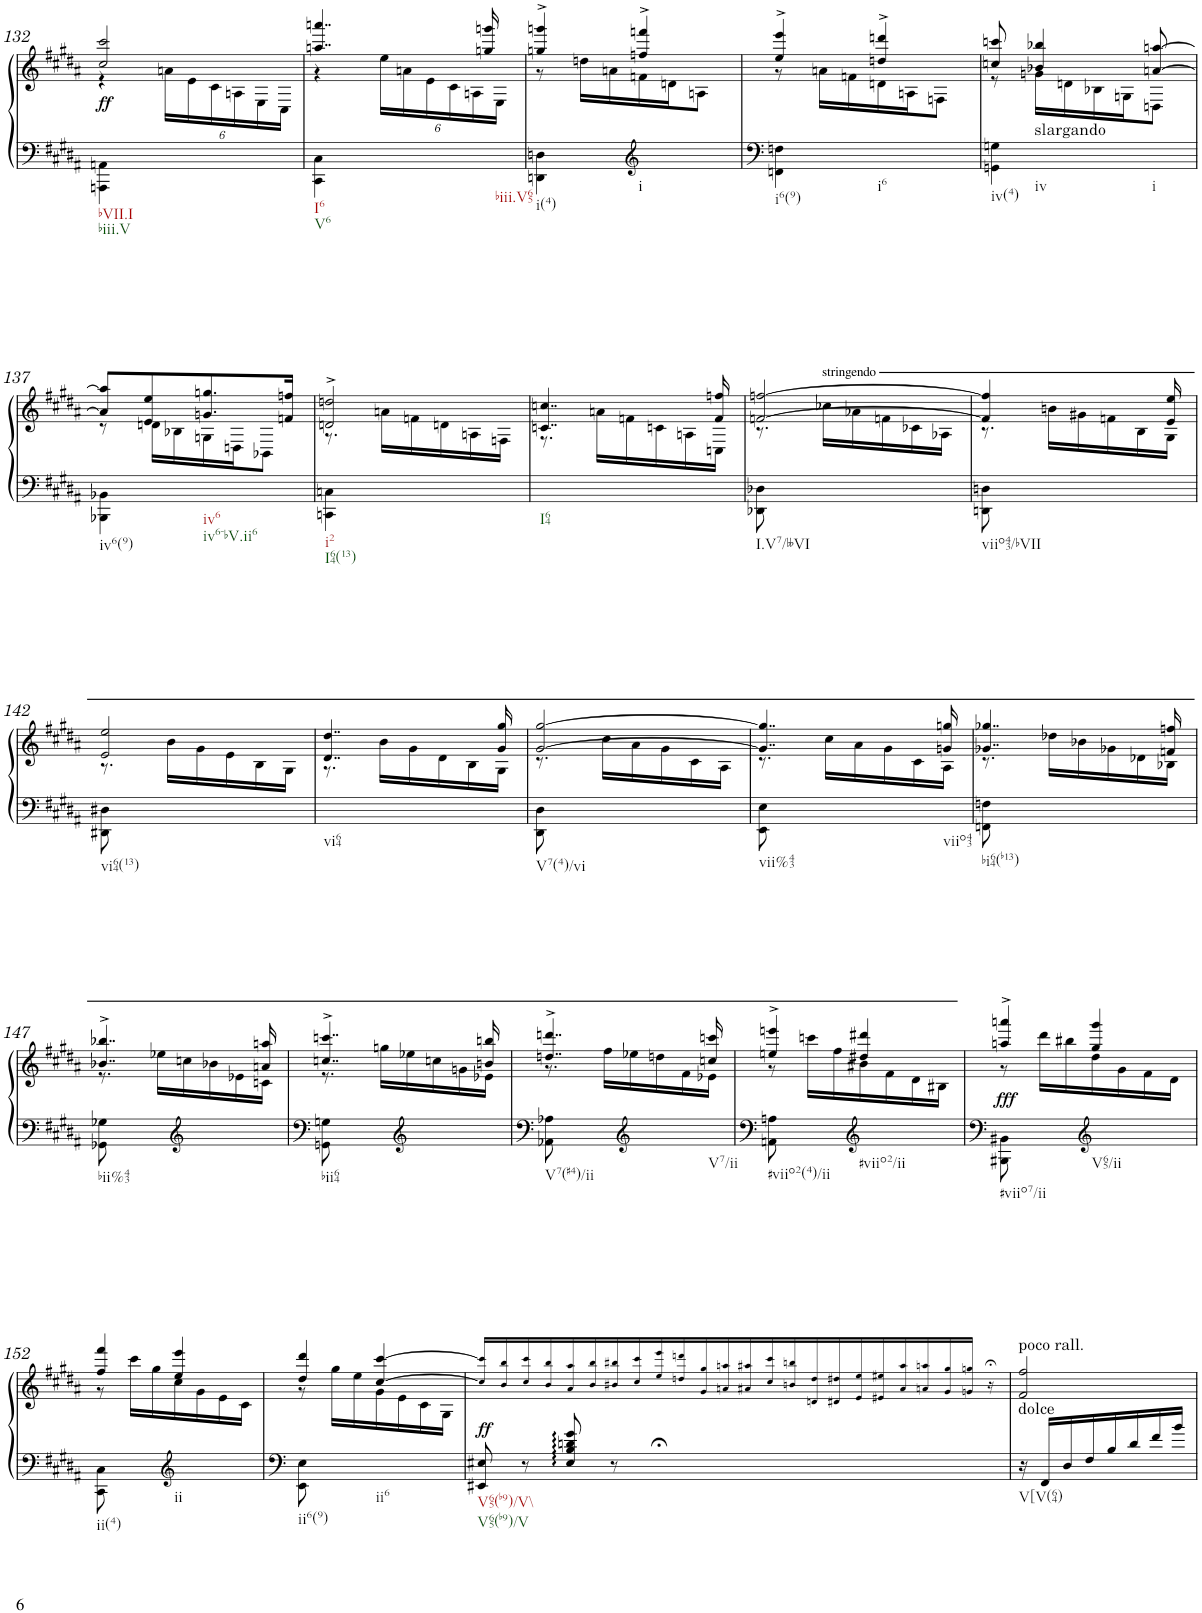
**kern	**kern	**dynam
*part1	*part1	*part1
*staff2	*staff1	*staff1/2
*I"Piano	*	*
*I'Pno.	*	*
!!LO:PB:g=z
*clefG2	*clefG2	*
*k[f#c#g#d#a#]	*k[f#c#g#d#a#]	*
*M2/4	*M2/4	*
=132	=132	=132
*	*^	*
!LO:TX:b:t=bVII.I	!	!	!
!LO:TX:b:t=biii.V	!	!	!
!	!	!	!LO:DY:b
4AAAn\ 4AAn\	2cc#/ 2ccc#/	4r	ff
*	*	*Xbrackettup	*
4ryy	.	24an\LL	.
.	.	24e\	.
.	.	24c#\	.
.	.	24An\	.
.	.	24E\	.
.	.	24C#\JJ	.
=133	=133	=133	=133
!LO:TX:b:t=I6	!	!	!
!LO:TX:b:t=V6	!	!	!
4CC#\ 4C#\	4..aan/ 4..aaan/	4r	.
!LO:TX:b:t=biii.V65	!	!	!
4ryy	.	24ee\LL	.
.	.	24an\	.
.	.	24e\	.
.	.	24c#\	.
.	.	24An\	.
.	16ggn/ 16gggn/	.	.
.	.	24E\JJ	.
=134	=134	=134	=134
!LO:TX:b:t=i(4)	!	!	!
4DDn\ 4Dn\	4ggn/^ 4gggn/^	8r	.
.	.	16ddn\LL	.
.	.	16an\	.
*clefG2	*	*	*
!LO:TX:b:t=i	!	!	!
4ryy	4ffn/^ 4fffn/^	16fn\	.
.	.	16dn\J	.
.	.	8An\J	.
=135	=135	=135	=135
!LO:TX:b:t=i6(9)	!	!	!
4FFn\ 4Fn\	4ee/^ 4eee/^	8r	.
.	.	16an\LL	.
.	.	16fn\	.
!LO:TX:b:t=i6	!	!	!
4ryy	4ddn/^ 4dddn/^	16dn\	.
.	.	16An\J	.
.	.	8Fn\J	.
=136	=136	=136	=136
!LO:TX:b:t=iv(4)	!	!	!
!LO:TX:b:t=iv	!	!	!
4GGn\ 4Gn\	8ccn/ 8cccn/	8r	.
!	!LO:TX:b:t=slargando	!	!
.	4b-X/ 4bb-X/	16gn\LL	.
.	.	16dn\	.
!LO:TX:b:t=i	!	!	!
4ryy	.	16B-X\	.
.	.	16Gn\J	.
.	[8an/ [8aan/	8Dn\J	.
!!LO:LB:g=z	!!
=137	=137	=137	=137
!LO:TX:b:t=iv6(9)	!	!	!
4BBB-X\ 4BB-X\	8a/] 8aa/]L	8r	.
.	8e/ 8ee/	16dn\LL	.
.	.	16B-X\	.
!LO:TX:b:t=iv6	!	!	!
!LO:TX:b:t=iv6-bV.ii6	!	!	!
4ryy	8.gn/ 8.ggn/	16Gn\	.
.	.	16Dn\J	.
.	.	8BB-X\J	.
.	16fn/ 16ffn/Jk	.	.
=138	=138	=138	=138
!LO:TX:b:t=i2	!	!	!
!LO:TX:b:t=I64(13)	!	!	!
4CCn\ 4Cn\	2dn/^ 2ddn/^	8.r	.
.	.	16an\LL	.
4ryy	.	16fn\	.
.	.	16dn\	.
.	.	16An\	.
.	.	16Fn\JJ	.
=139	=139	=139	=139
!LO:TX:b:t=I64	!	!	!
2ryy	4..cn/ 4..ccn/	8.r	.
.	.	16an\LL	.
.	.	16fn\	.
.	.	16cn\	.
.	.	16An\	.
.	16f/ 16ffn/	16Cn\JJ	.
=140	=140	=140	=140
!LO:TX:b:t=I.V7/bbVI	!	!	!
8DD-X\ 8D-X\	[2fn/ [2ffn/	8.r	.
8ryy	.	.	.
!	!	!LO:TX:a:t=stringendo	!
.	.	16cc-X\LL	.
4ryy	.	16a-X\	.
.	.	16fn\	.
.	.	16c-X\	.
.	.	16A-X\JJ	.
=141	=141	=141	=141
!LO:TX:b:t=viio43/bVII	!	!	!
8DDn\ 8Dn\	4f/] 4ff/]	8.r	.
8ryy	.	.	.
.	.	16bn\LL	.
4ryy	8.ryy	16g#X\	.
.	.	16fn\	.
.	.	16B\	.
.	16e/ 16ee/	16G#\JJ	.
!!LO:LB:g=z	!!
=142	=142	=142	=142
!LO:TX:b:t=vi64(13)	!	!	!
8DD#X\ 8D#X\	2e/ 2ee/	8.r	.
8ryy	.	.	.
.	.	16b\LL	.
4ryy	.	16g#\	.
.	.	16e\	.
.	.	16B\	.
.	.	16G#\JJ	.
=143	=143	=143	=143
!LO:TX:b:t=vi64	!	!	!
2ryy	4..d#/ 4..dd#/	8.r	.
.	.	16b\LL	.
.	.	16g#\	.
.	.	16d#\	.
.	.	16B\	.
.	16g#/ 16gg#/	16G#\JJ	.
=144	=144	=144	=144
!LO:TX:b:t=V7(4)/vi	!	!	!
8DD#\ 8D#\	[2g#/ [2gg#/	8.r	.
8ryy	.	.	.
.	.	16cc#\LL	.
4ryy	.	16a#\	.
.	.	16g#\	.
.	.	16c#\	.
.	.	16A#\JJ	.
=145	=145	=145	=145
!LO:TX:b:t=vii%43	!	!	!
8EE\ 8E\	4..g#/] 4..gg#/]	8.r	.
8ryy	.	.	.
.	.	16cc#\LL	.
!LO:TX:b:t=viio43	!	!	!
4ryy	.	16a#\	.
.	.	16g#\	.
.	.	16c#\	.
.	16gn/ 16ggn/	16A#\JJ	.
=146	=146	=146	=146
!LO:TX:b:t=bi64(b13)	!	!	!
8FFn\ 8Fn\	4..g-X/ 4..gg-X/	8.r	.
8ryy	.	.	.
.	.	16dd-X\LL	.
4ryy	.	16b-X\	.
.	.	16g-X\	.
.	.	16d-X\	.
.	16fn/ 16ffn/	16B-X\JJ	.
!!LO:LB:g=z	!!
=147	=147	=147	=147
!LO:TX:b:t=bii%43	!	!	!
8GG-X\ 8G-X\	4..b-X/^ 4..bb-X/^	8.r	.
8ryy	.	.	.
.	.	16ee-X\LL	.
*clefG2	*	*	*
4ryy	.	16ccn\	.
.	.	16b-X\	.
.	.	16e-X\	.
.	16an/ 16aan/	16cn\JJ	.
=148	=148	=148	=148
!LO:TX:b:t=bii64	!	!	!
8GGn\ 8Gn\	4..ccn/^ 4..cccn/^	8.r	.
8ryy	.	.	.
.	.	16ggn\LL	.
*clefG2	*	*	*
4ryy	.	16ee-X\	.
.	.	16ccn\	.
.	.	16gn\	.
.	16bn/ 16bbn/	16e-X\JJ	.
=149	=149	=149	=149
!LO:TX:b:t=V7(#4)/ii	!	!	!
8AA-X\ 8A-X\	4..ddn/^ 4..dddn/^	8.r	.
8ryy	.	.	.
.	.	16ff#\LL	.
*clefG2	*	*	*
!LO:TX:b:t=V7/ii	!	!	!
4ryy	.	16ee-X\	.
.	.	16ddn\	.
.	.	16f#\	.
.	16ccn/ 16cccn/	16e-X\JJ	.
=150	=150	=150	=150
!LO:TX:b:t=#viio2(4)/ii	!	!	!
8AAn\ 8An\	4een/^ 4eeen/^	8r	.
8ryy	.	16cccn\LL	.
.	.	16ff#\	.
*clefG2	*	*	*
!LO:TX:b:t=#viio2/ii	!	!	!
4ryy	4dd#X/ 4ddd#X/	16b#X\	.
.	.	16f#\	.
.	.	16d#\	.
.	.	16B#X\JJ	.
=151	=151	=151	=151
!LO:TX:b:t=#viio7/ii	!	!	!
!	!	!	!LO:DY:b
8BBB#X\ 8BB#X\	4aan/^ 4aaan/^	8r	fff
8ryy	.	16ddd#\LL	.
.	.	16bb#X\	.
*clefG2	*	*	*
!LO:TX:b:t=V65/ii	!	!	!
4ryy	4gg#/ 4ggg#/	16dd#\	.
.	.	16g#\	.
.	.	16f#\	.
.	.	16d#\JJ	.
!!LO:LB:g=z	!!
=152	=152	=152	=152
!LO:TX:b:t=ii(4)	!	!	!
8CC#\ 8C#\	4ff#/ 4fff#/	8r	.
8ryy	.	16ccc#\LL	.
.	.	16gg#\	.
*clefG2	*	*	*
!LO:TX:b:t=ii	!	!	!
4ryy	4ee/ 4eee/	16cc#\	.
.	.	16g#\	.
.	.	16e\	.
.	.	16c#\JJ	.
=153	=153	=153	=153
!LO:TX:b:t=ii6(9)	!	!	!
8EE\ 8E\	4dd#/ 4ddd#/	8r	.
8ryy	.	16gg#\LL	.
.	.	16ee\	.
!LO:TX:b:t=ii6	!	!	!
4ryy	[4cc#/ [4ccc#/	16g#\	.
.	.	16e\	.
.	.	16c#\	.
.	.	16G#\JJ	.
=154	=154	=154	=154
!LO:TX:b:t=V65(b9)/V\\	!	!	!
!LO:TX:b:t=V65(b9)/V	!	!	!
!	!	!	!LO:DY:a=2
*	*v	*v	*
8EE#X/ 8E#X/	16cc#!/] 16ccc#!/]LL	ff
.	16b!/ 16bb!/	.
8r	16cc#!/ 16ccc#!/	.
.	16b!/ 16bb!/	.
8E#/ 8B/ 8dn/ 8g#/	16a#!/ 16aa#!/	.
.	16b!/ 16bb!/	.
8r	16b#X!/ 16bb#X!/	.
.	16cc#!/ 16ccc#!/	.
2r;<yy	16ee!/ 16eee!/	.
.	16ddn!/ 16dddn!/	.
.	16g#!/ 16gg#!/	.
.	16an!/ 16aan!/	.
.	16a#X!/ 16aa#X!/	.
.	16cc#!/ 16ccc#!/	.
.	16bn!/ 16bbn!/	.
.	16dn!/ 16dd!/	.
2ryy	16d#X!/ 16dd#X!/	.
.	16e!/ 16ee!/	.
.	16e#X!/ 16ee#X!/	.
.	16a#!/ 16aa#!/	.
.	16an!/ 16aan!/	.
.	16g#!/ 16gg#!/	.
.	16gn!/ 16ggn!/JJ	.
.	16r;<	.
=155	=155	=155
!	!LO:TX:a:t=poco rall.	!
!LO:TX:a:t=dolce	!	!
!LO:TX:b:t=V[V(64)	!	!
16r	2f#/ 2ff#/	.
16FF#/LL	.	.
16D#/	.	.
16F#/	.	.
16B/	.	.
16d#/	.	.
16f#/	.	.
16b/JJ	.	.
=	=	=
*-	*-	*-
